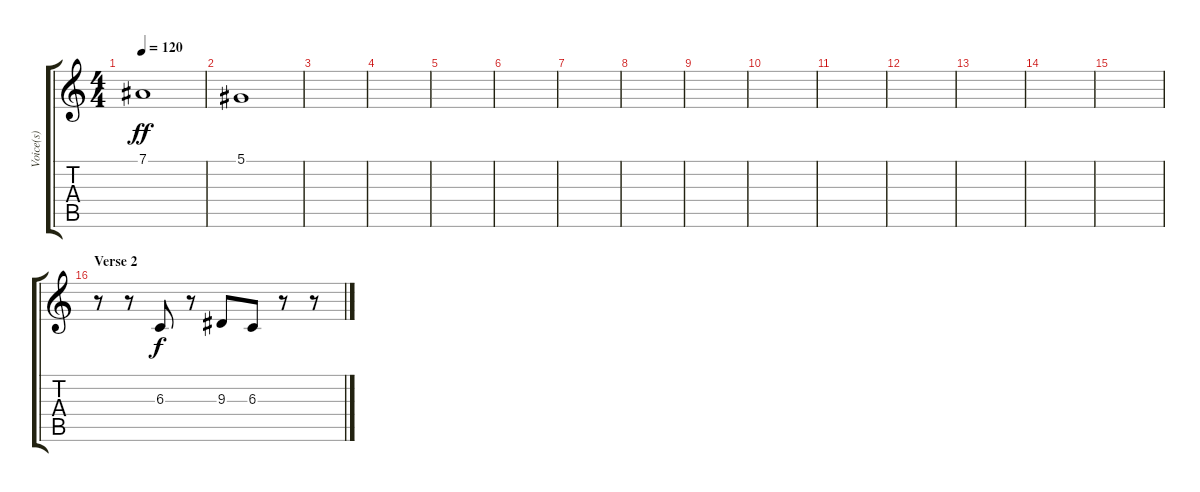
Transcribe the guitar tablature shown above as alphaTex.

\track ("Voice(s)" "Voice(s)") {instrument choiraahs}
\staff {score tabs}
\tuning (Eb4 Bb3 Gb3 Db3 Ab2 Eb2) {hide}
\ts (4 4)
\tempo 120
\clef g2
\ks c
7.1.1{dy ff} |
5.1.1 |
|
|
|
|
|
|
|
|
|
|
|
|
|
\section ("" "Verse 2")
r.8 r.8 6.3.8{dy f} r.8 9.3.8 6.3.8 r.8 r.8
